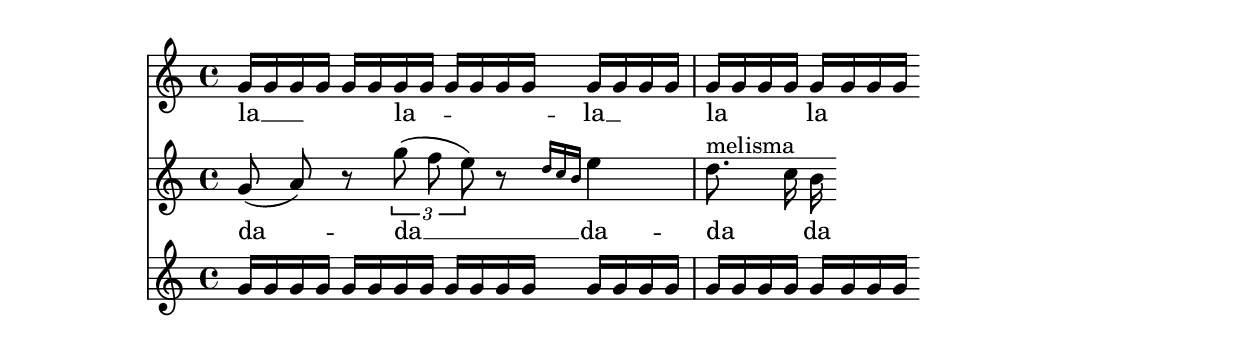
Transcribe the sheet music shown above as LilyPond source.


\version "2.14.0"

\header{

    texidoc= "Lyrics can be set to a melody automatically.  Excess
lyrics will be discarded.  Lyrics will not be set over rests.  You can
have melismata either by setting a property melismaBusy, or by setting
automaticMelismas (which will set melismas during slurs and ties).  If
you want a different order than first Music, then Lyrics, you must
precook a chord of staves/@/lyrics and label those.  Of course, the
lyrics ignore any other rhythms in the piece."

}

\layout { ragged-right= ##t }



m = \relative c'' {
    \autoBeamOff
    g8( a)  r8 \times 2/3 { g'8( f e) } r8 \grace {  d16[ c b] } e4
    \textLengthOff
    d8.^"melisma" 	\melisma c16
    \melismaEnd
    b
}

noise = \repeat unfold 6  \relative c'' { g16 g g g }

textI = \lyricmode {
    la2 __ la -- la __ la la la la la
}

textII = \lyricmode {
    da -- da __ da -- da da da da da
}


<< \context Staff = SA \noise
   \context Lyrics = LA { s1 }
   \context Staff = SB { s1 }
   \context Lyrics = LB { s1 }
   \context Staff = SC \noise
   
   \context Staff = SB  \context Voice = "middle" \m 
   \context Lyrics = LA \lyricsto "middle" \textI
   \context Lyrics = LB \lyricsto "middle" \textII 
>>


